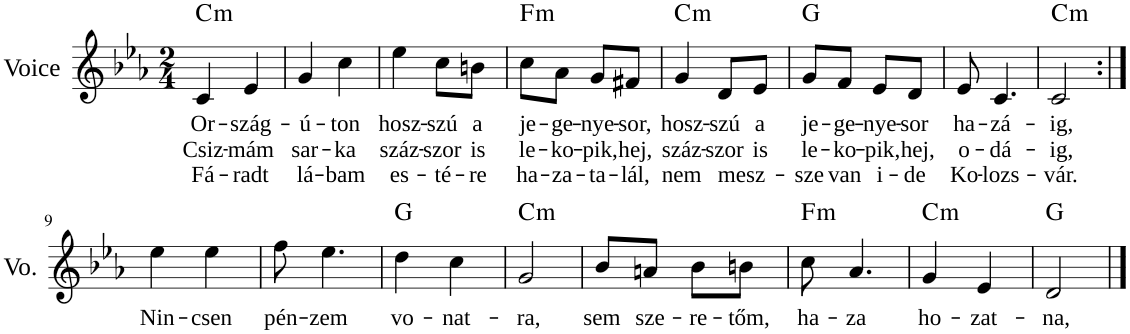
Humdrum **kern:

**kern	**text	**text	**text	**harte
*part1	*part1	*part1	*part1	*part1
*staff1	*staff1	*staff1	*staff1	*
*I"Voice	*	*	*	*
*I'Vo.	*	*	*	*
*clefG2	*	*	*	*
*k[b-e-a-]	*	*	*	*
*M2/4	*	*	*	*
=1	=1	=1	=1	=1
!	!LO:LY:b	!LO:LY:b	!LO:LY:b	!LO:H:kt=m
4c/	Or-	Csiz-	Fá-	C:min
!	!LO:LY:b	!LO:LY:b	!LO:LY:b	!
4e-/	-szág-	-mám	-radt	.
=2	=2	=2	=2	=2
!	!LO:LY:b	!LO:LY:b	!LO:LY:b	!
4g/	-ú-	sar-	lá-	.
!	!LO:LY:b	!LO:LY:b	!LO:LY:b	!
4cc\	-ton	-ka	-bam	.
=3	=3	=3	=3	=3
!	!LO:LY:b	!LO:LY:b	!LO:LY:b	!
4ee-\	hosz-	száz-	es-	.
!	!LO:LY:b	!LO:LY:b	!LO:LY:b	!
8cc\L	-szú	-szor	-té-	.
!	!LO:LY:b	!LO:LY:b	!LO:LY:b	!
8bn\J	a	is	-re	.
=4	=4	=4	=4	=4
!	!LO:LY:b	!LO:LY:b	!LO:LY:b	!LO:H:kt=m
8cc\L	je-	le-	ha-	F:min
!	!LO:LY:b	!LO:LY:b	!LO:LY:b	!
8a-\J	-ge-	-ko-	-za-	.
!	!LO:LY:b	!LO:LY:b	!LO:LY:b	!
8g/L	-nye-	-pik,	-ta-	.
!	!LO:LY:b	!LO:LY:b	!LO:LY:b	!
8f#X/J	-sor,	hej,	-lál,	.
=5	=5	=5	=5	=5
!	!LO:LY:b	!LO:LY:b	!LO:LY:b	!LO:H:kt=m
4g/	hosz-	száz-	nem	C:min
!	!LO:LY:b	!LO:LY:b	!LO:LY:b	!
8d/L	-szú	-szor	mesz-	.
!	!LO:LY:b	!LO:LY:b	!	!
8e-/J	a	is	.	.
=6	=6	=6	=6	=6
!	!LO:LY:b	!LO:LY:b	!LO:LY:b	!
8g/L	je-	le-	-sze	G:maj
!	!LO:LY:b	!LO:LY:b	!LO:LY:b	!
8f/J	-ge-	-ko-	van	.
!	!LO:LY:b	!LO:LY:b	!LO:LY:b	!
8e-/L	-nye-	-pik,	i-	.
!	!LO:LY:b	!LO:LY:b	!LO:LY:b	!
8d/J	-sor	hej,	-de	.
=7	=7	=7	=7	=7
!	!LO:LY:b	!LO:LY:b	!LO:LY:b	!
8e-/	ha-	o-	Ko-	.
!	!LO:LY:b	!LO:LY:b	!LO:LY:b	!
4.c/	-zá-	-dá-	-lozs-	.
=8	=8	=8	=8	=8
!	!LO:LY:b	!LO:LY:b	!LO:LY:b	!LO:H:kt=m
2c/	-ig,	-ig,	-vár.	C:min
!!LO:LB:g=z
=9:|!	=9:|!	=9:|!	=9:|!	=9:|!
!	!LO:LY:b	!	!	!
4ee-\	Nin-	.	.	.
!	!LO:LY:b	!	!	!
4ee-\	-csen	.	.	.
=10	=10	=10	=10	=10
!	!LO:LY:b	!	!	!
8ff\	pén-	.	.	.
!	!LO:LY:b	!	!	!
4.ee-\	-zem	.	.	.
=11	=11	=11	=11	=11
!	!LO:LY:b	!	!	!
4dd\	vo-	.	.	G:maj
!	!LO:LY:b	!	!	!
4cc\	-nat-	.	.	.
=12	=12	=12	=12	=12
!	!LO:LY:b	!	!	!LO:H:kt=m
2g/	-ra,	.	.	C:min
=13	=13	=13	=13	=13
!	!LO:LY:b	!	!	!
8b-/L	sem	.	.	.
!	!LO:LY:b	!	!	!
8an/J	sze-	.	.	.
!	!LO:LY:b	!	!	!
8b-\L	-re-	.	.	.
!	!LO:LY:b	!	!	!
8bn\J	-tőm,	.	.	.
=14	=14	=14	=14	=14
!	!LO:LY:b	!	!	!LO:H:kt=m
8cc\	ha-	.	.	F:min
!	!LO:LY:b	!	!	!
4.a-/	-za	.	.	.
=15	=15	=15	=15	=15
!	!LO:LY:b	!	!	!LO:H:kt=m
4g/	ho-	.	.	C:min
!	!LO:LY:b	!	!	!
4e-/	-zat-	.	.	.
=16	=16	=16	=16	=16
!	!LO:LY:b	!	!	!
2d/	-na,	.	.	G:maj
==	==	==	==	==
*-	*-	*-	*-	*-
